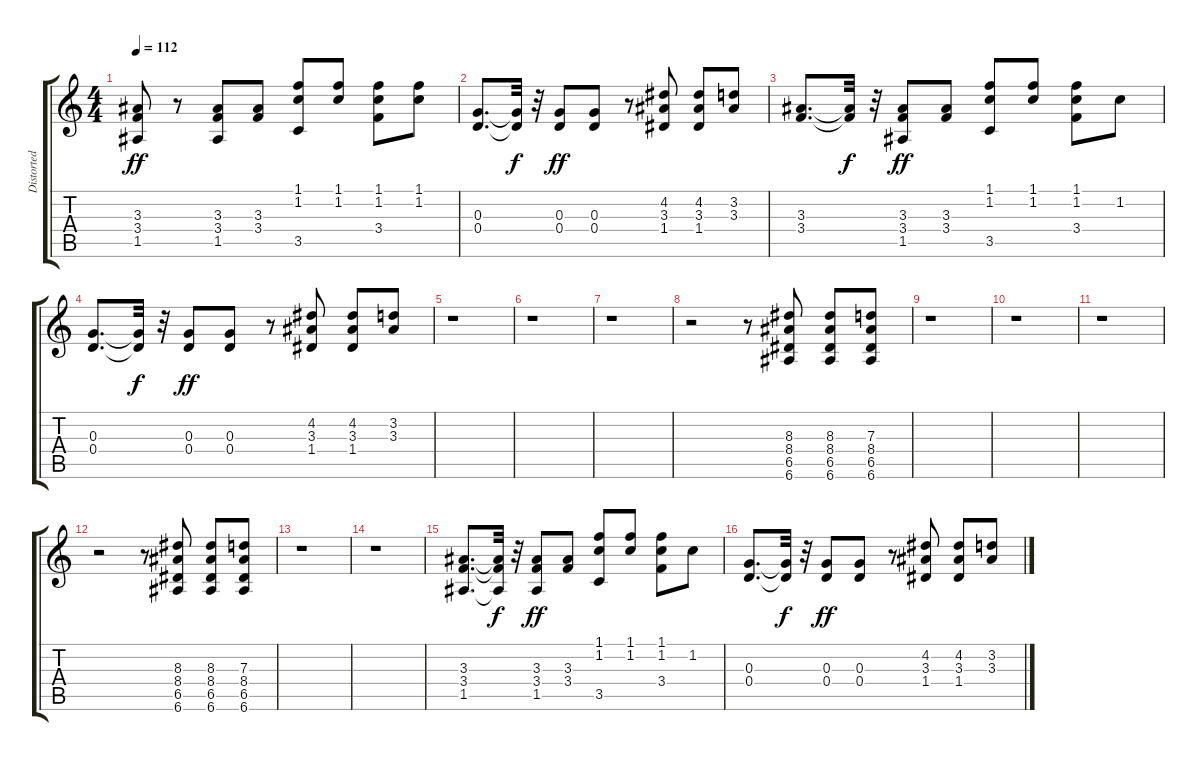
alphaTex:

\track ("Distorted Guitar" "Distorted ") {instrument distortionguitar}
\staff {score tabs}
\tuning (E4 B3 G3 D3 A2 E2) {hide}
\ts (4 4)
\tempo 112
\clef g2
\ks c
(3.3 3.4 1.5).8{dy ff instrument distortionguitar} r.8 (3.3 3.4 1.5).8 (3.3 3.4).8 (1.1 1.2 3.5).8 (1.1 1.2).8 (1.1 1.2 3.4).8 (1.1 1.2).8 |
(0.3 0.4).8{d} (0.3{t} 0.4{t}).32{dy f} r.32 (0.3 0.4).8{dy ff} (0.3 0.4).8 r.8 (4.2 3.3 1.4).8 (4.2 3.3 1.4).8 (3.2 3.3).8 |
(3.3 3.4).8{d} (3.3{t} 3.4{t}).32{dy f} r.32 (3.3 3.4 1.5).8{dy ff} (3.3 3.4).8 (1.1 1.2 3.5).8 (1.1 1.2).8 (1.1 1.2 3.4).8 1.2.8 |
(0.3 0.4).8{d} (0.3{t} 0.4{t}).32{dy f} r.32 (0.3 0.4).8{dy ff} (0.3 0.4).8 r.8 (4.2 3.3 1.4).8 (4.2 3.3 1.4).8 (3.2 3.3).8 |
r.1 |
r.1 |
r.1 |
r.2 r.8 (8.3 8.4 6.5 6.6).8 (8.3 8.4 6.5 6.6).8 (7.3 8.4 6.5 6.6).8 |
r.1 |
r.1 |
r.1 |
r.2 r.8 (8.3 8.4 6.5 6.6).8 (8.3 8.4 6.5 6.6).8 (7.3 8.4 6.5 6.6).8 |
r.1 |
r.1 |
(3.3 3.4 1.5).8{d} (3.3{t} 3.4{t} 1.5{t}).32{dy f} r.32 (3.3 3.4 1.5).8{dy ff} (3.3 3.4).8 (1.1 1.2 3.5).8 (1.1 1.2).8 (1.1 1.2 3.4).8 1.2.8 |
(0.3 0.4).8{d} (0.3{t} 0.4{t}).32{dy f} r.32 (0.3 0.4).8{dy ff} (0.3 0.4).8 r.8 (4.2 3.3 1.4).8 (4.2 3.3 1.4).8 (3.2 3.3).8
